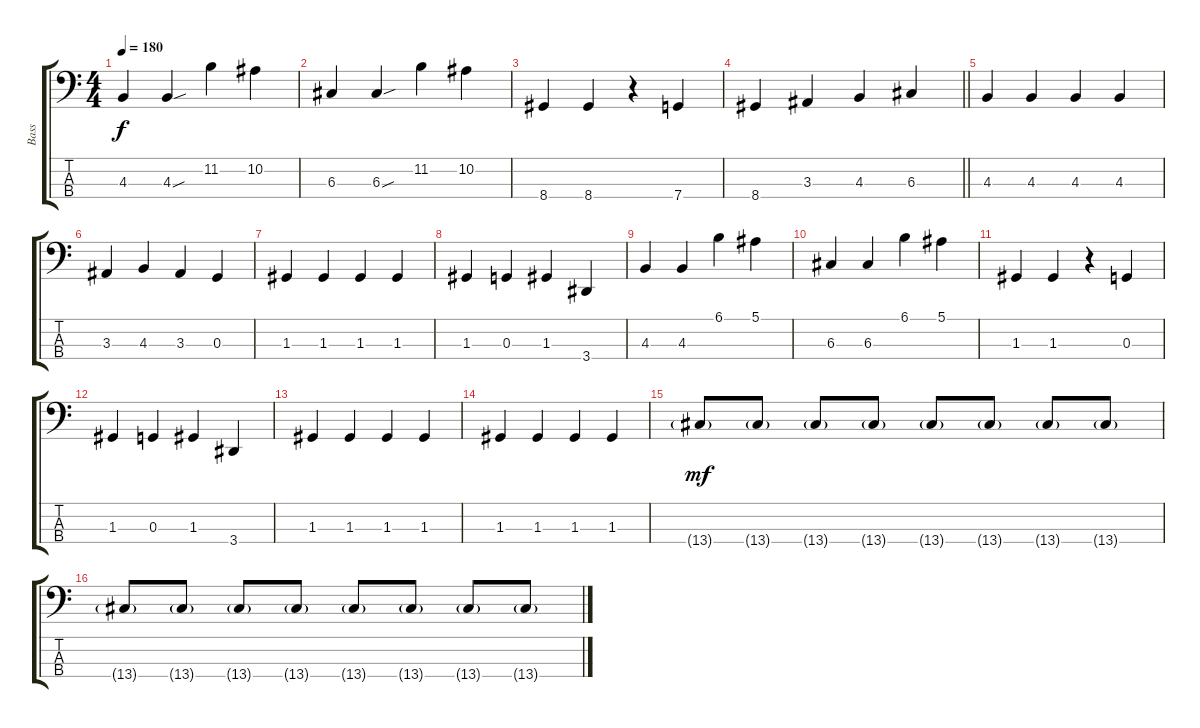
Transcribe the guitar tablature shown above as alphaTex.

\track ("Bass" "Bass") {instrument electricbasspick}
\staff {score tabs}
\tuning (F2 C2 G1 C1) {hide}
\ts (4 4)
\tempo 180
\clef f4
\ks c
4.3.4{dy f} 4.3{sou}.4 11.2.4 10.2.4 |
6.3.4 6.3{sou}.4 11.2.4 10.2.4 |
8.4.4 8.4.4 r.4 7.4.4 |
\barLineRight lightlight
8.4.4 3.3.4 4.3.4 6.3.4 |
4.3.4 4.3.4 4.3.4 4.3.4 |
3.3.4 4.3.4 3.3.4 0.3.4 |
1.3.4 1.3.4 1.3.4 1.3.4 |
1.3.4 0.3.4 1.3.4 3.4.4 |
4.3.4 4.3.4 6.1.4 5.1.4 |
6.3.4 6.3.4 6.1.4 5.1.4 |
1.3.4 1.3.4 r.4 0.3.4 |
1.3.4 0.3.4 1.3.4 3.4.4 |
1.3.4 1.3.4 1.3.4 1.3.4 |
1.3.4 1.3.4 1.3.4 1.3.4 |
13.4{g}.8{dy mf} 13.4{g}.8 13.4{g}.8 13.4{g}.8 13.4{g}.8 13.4{g}.8 13.4{g}.8 13.4{g}.8 |
13.4{g}.8 13.4{g}.8 13.4{g}.8 13.4{g}.8 13.4{g}.8 13.4{g}.8 13.4{g}.8 13.4{sl g}.8
